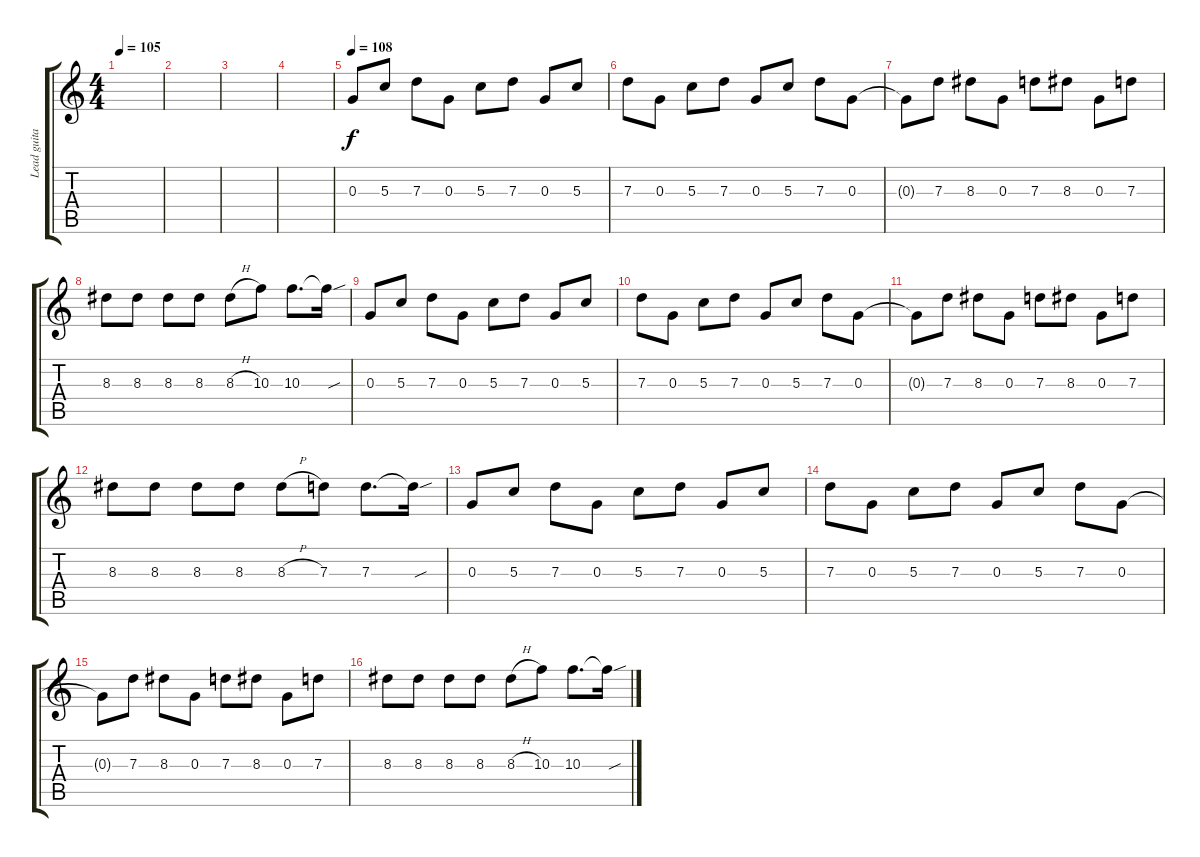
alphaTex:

\track ("Lead guitar" "Lead guita") {instrument overdrivenguitar}
\staff {score tabs}
\tuning (E4 B3 G3 D3 A2 E2) {hide}
\ts (4 4)
\tempo 105
\clef g2
\ks c
|
|
|
|
\tempo 108
0.3.8 5.3.8 7.3.8 0.3.8 5.3.8 7.3.8 0.3.8 5.3.8 |
7.3.8 0.3.8 5.3.8 7.3.8 0.3.8 5.3.8 7.3.8 0.3.8 |
0.3{t}.8 7.3.8 8.3.8 0.3.8 7.3.8 8.3.8 0.3.8 7.3.8 |
8.3.8 8.3.8 8.3.8 8.3.8 8.3{h}.8 10.3.8 10.3.8{d} 10.3{sou t}.16 |
0.3.8 5.3.8 7.3.8 0.3.8 5.3.8 7.3.8 0.3.8 5.3.8 |
7.3.8 0.3.8 5.3.8 7.3.8 0.3.8 5.3.8 7.3.8 0.3.8 |
0.3{t}.8 7.3.8 8.3.8 0.3.8 7.3.8 8.3.8 0.3.8 7.3.8 |
8.3.8 8.3.8 8.3.8 8.3.8 8.3{h}.8 7.3.8 7.3.8{d} 7.3{sou t}.16 |
0.3.8 5.3.8 7.3.8 0.3.8 5.3.8 7.3.8 0.3.8 5.3.8 |
7.3.8 0.3.8 5.3.8 7.3.8 0.3.8 5.3.8 7.3.8 0.3.8 |
0.3{t}.8 7.3.8 8.3.8 0.3.8 7.3.8 8.3.8 0.3.8 7.3.8 |
8.3.8 8.3.8 8.3.8 8.3.8 8.3{h}.8 10.3.8 10.3.8{d} 10.3{sou t}.16
